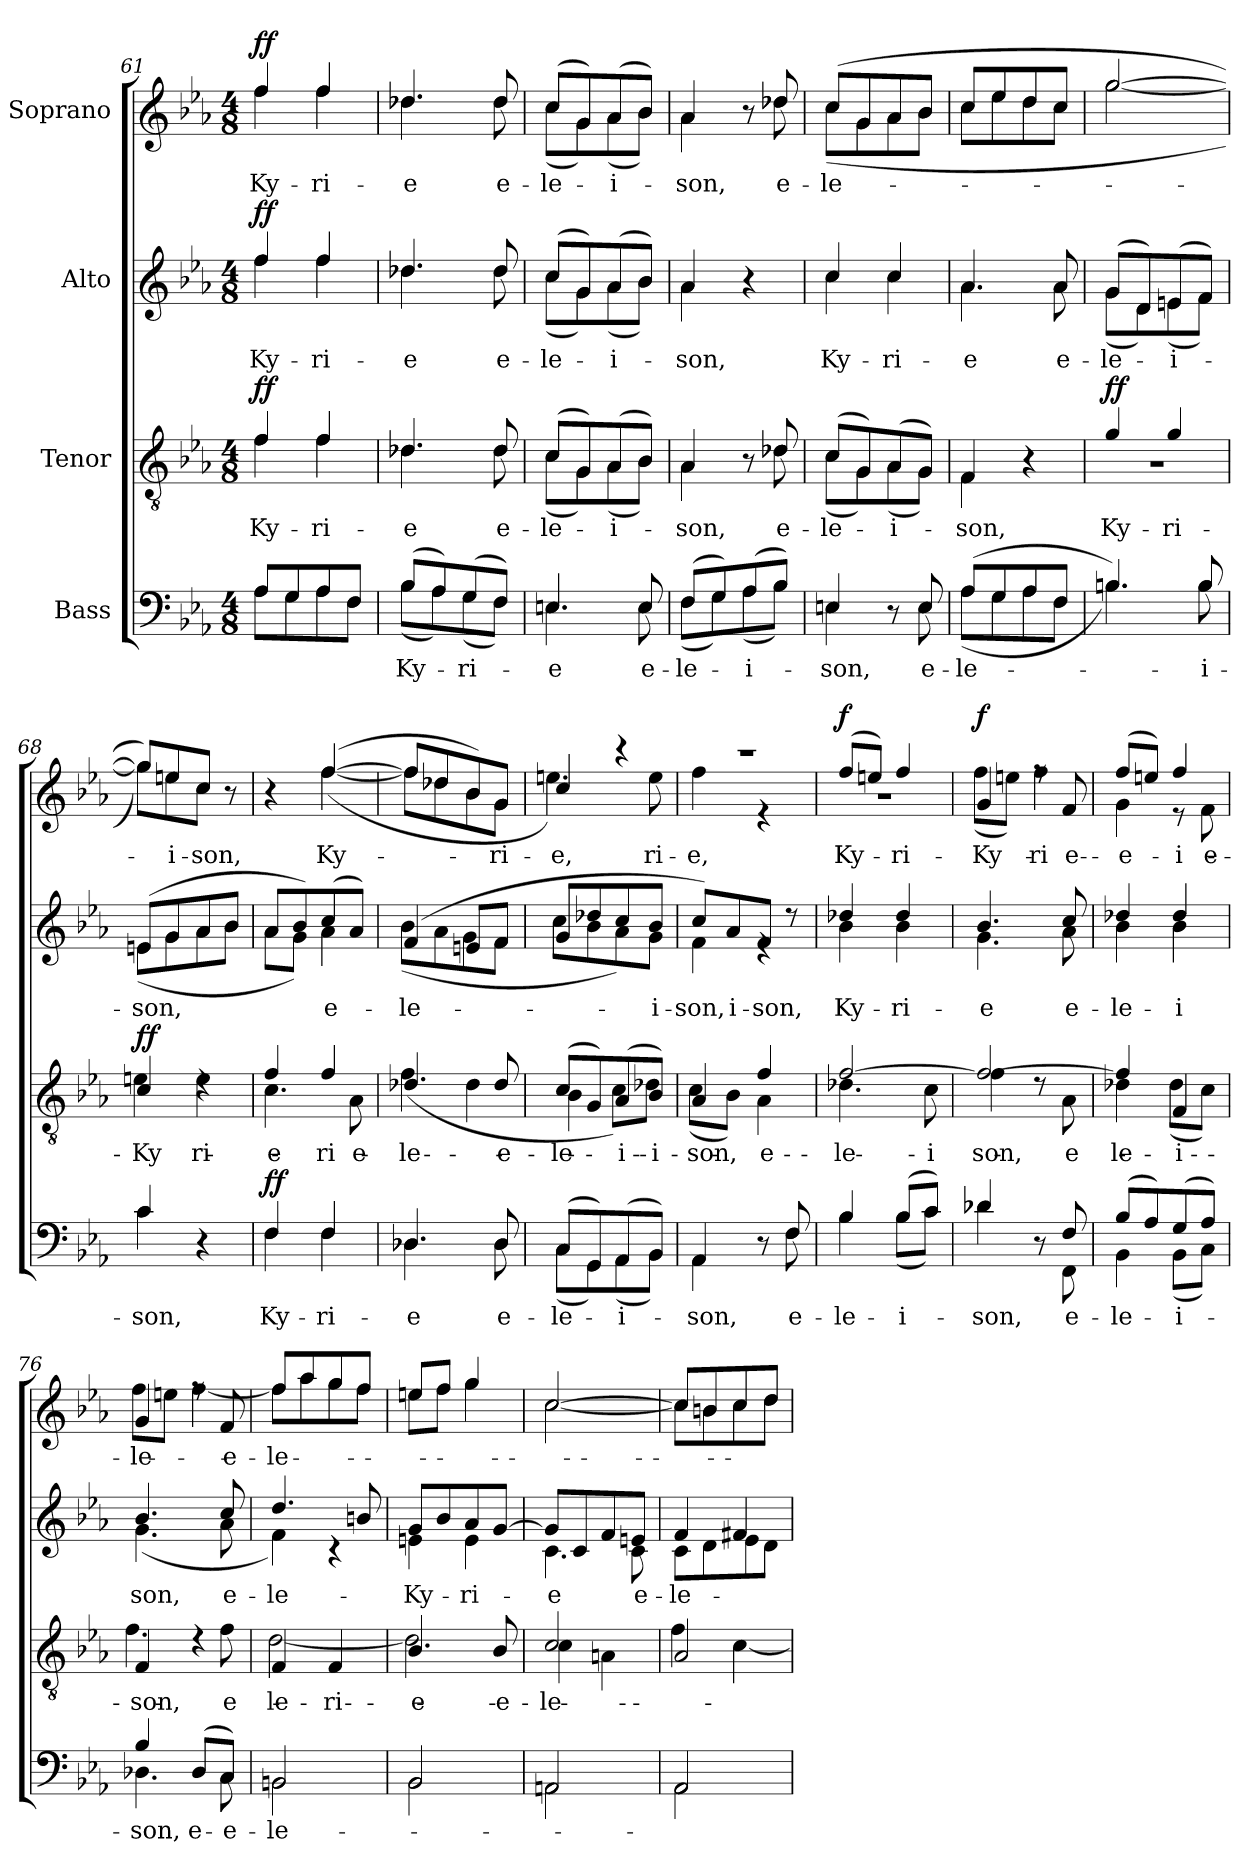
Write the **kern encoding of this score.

**kern	**text	**dynam	**kern	**text	**dynam	**kern	**text	**dynam	**kern	**text	**dynam
*part4	*part4	*part4	*part3	*part3	*part3	*part2	*part2	*part2	*part1	*part1	*part1
*staff4	*staff4	*staff4	*staff3	*staff3	*staff3	*staff2	*staff2	*staff2	*staff1	*staff1	*staff1
*I"Bass	*	*	*I"Tenor	*	*	*I"Alto	*	*	*I"Soprano	*	*
*clefF4	*	*	*clefGv2	*	*	*clefG2	*	*	*clefG2	*	*
*k[b-e-a-]	*	*	*k[b-e-a-]	*	*	*k[b-e-a-]	*	*	*k[b-e-a-]	*	*
*E-:	*	*	*E-:	*	*	*E-:	*	*	*E-:	*	*
*M4/8	*	*	*M4/8	*	*	*M4/8	*	*	*M4/8	*	*
=61	=61	=61	=61	=61	=61	=61	=61	=61	=61	=61	=61
*^	*	*	*^	*	*	*	*	*	*	*	*
!	!	!	!	!	!	!LO:LY:b	!LO:DY:a	!	!LO:LY:b	!LO:DY:a	!	!LO:LY:b	!LO:DY:a
*	*	*	*	*	*	*	*	*^	*	*	*^	*	*
8A-/L	8A-\L	.	.	4f/	4f\	Ky-	ff	4ff/	4ff\	Ky-	ff	4ff/	4ff\	Ky-	ff
8G/	8G\	.	.	.	.	.	.	.	.	.	.	.	.	.	.
!	!	!	!	!	!	!LO:LY:b	!	!	!	!LO:LY:b	!	!	!	!LO:LY:b	!
8A-/	8A-\	.	.	4f/	4f\	-ri-	.	4ff/	4ff\	-ri-	.	4ff/	4ff\	-ri-	.
8F/J	8F\J	.	.	.	.	.	.	.	.	.	.	.	.	.	.
=62	=62	=62	=62	=62	=62	=62	=62	=62	=62	=62	=62	=62	=62	=62	=62
!	!	!LO:LY:b	!	!	!	!LO:LY:b	!	!	!	!LO:LY:b	!	!	!	!LO:LY:b	!
(>8B-/L	(<8B-\L	Ky-	.	4.d-X/	4.d-\	-e	.	4.dd-X/	4.dd-\	-e	.	4.dd-X/	4.dd-\	-e	.
8A-/)	8A-\)	.	.	.	.	.	.	.	.	.	.	.	.	.	.
!	!	!LO:LY:b	!	!	!	!	!	!	!	!	!	!	!	!	!
(>8G/	(<8G\	-ri-	.	.	.	.	.	.	.	.	.	.	.	.	.
!	!	!	!	!	!	!LO:LY:b	!	!	!	!LO:LY:b	!	!	!	!LO:LY:b	!
8F/J)	8F\J)	.	.	8d-/	8d-\	e-	.	8dd-/	8dd-\	e-	.	8dd-/	8dd-\	e-	.
=63	=63	=63	=63	=63	=63	=63	=63	=63	=63	=63	=63	=63	=63	=63	=63
!	!	!LO:LY:b	!	!	!	!LO:LY:b	!	!	!	!LO:LY:b	!	!	!	!LO:LY:b	!
4.En/	4.E\	-e	.	(>8c/L	(<8c\L	-le-	.	(>8cc/L	(<8cc\L	-le-	.	(>8cc/L	(<8cc\L	-le-	.
.	.	.	.	8G/)	8G\)	.	.	8g/)	8g\)	.	.	8g/)	8g\)	.	.
!	!	!	!	!	!	!LO:LY:b	!	!	!	!LO:LY:b	!	!	!	!LO:LY:b	!
.	.	.	.	(>8A-/	(<8A-\	-i-	.	(>8a-/	(<8a-\	-i-	.	(>8a-/	(<8a-\	-i-	.
!	!	!LO:LY:b	!	!	!	!	!	!	!	!	!	!	!	!	!
8E/	8E\	e-	.	8B-/J)	8B-\J)	.	.	8b-/J)	8b-\J)	.	.	8b-/J)	8b-\J)	.	.
=64	=64	=64	=64	=64	=64	=64	=64	=64	=64	=64	=64	=64	=64	=64	=64
!	!	!LO:LY:b	!	!	!	!LO:LY:b	!	!	!	!LO:LY:b	!	!	!	!LO:LY:b	!
(>8F/L	(<8F\L	-le-	.	4A-/	4A-\	-son,	.	4a-/	4a-\	-son,	.	4a-/	4a-\	-son,	.
8G/)	8G\)	.	.	.	.	.	.	.	.	.	.	.	.	.	.
!	!	!LO:LY:b	!	!	!	!	!	!	!	!	!	!	!	!	!
(>8A-/	(<8A-\	-i-	.	8r	8ryy	.	.	4r	4ryy	.	.	8r	8ryy	.	.
!	!	!	!	!	!	!LO:LY:b	!	!	!	!	!	!	!	!LO:LY:b	!
8B-/J)	8B-\J)	.	.	8d-X/	8d-\	e-	.	.	.	.	.	8dd-X/	8dd-\	e-	.
=65	=65	=65	=65	=65	=65	=65	=65	=65	=65	=65	=65	=65	=65	=65	=65
!	!	!LO:LY:b	!	!	!	!LO:LY:b	!	!	!	!LO:LY:b	!	!	!	!LO:LY:b	!
4En/	4E\	-son,	.	(>8c/L	(<8c\L	-le-	.	4cc/	4cc\	Ky-	.	(>8cc/L	(<8cc\L	-le-	.
.	.	.	.	8G/)	8G\)	.	.	.	.	.	.	8g/	8g\	.	.
!	!	!	!	!	!	!LO:LY:b	!	!	!	!LO:LY:b	!	!	!	!	!
8r	8ryy	.	.	(>8A-/	(<8A-\	-i-	.	4cc/	4cc\	-ri-	.	8a-/	8a-\	.	.
!	!	!LO:LY:b	!	!	!	!	!	!	!	!	!	!	!	!	!
8E/	8E\	e-	.	8G/J)	8G\J)	.	.	.	.	.	.	8b-/J	8b-\J	.	.
=66	=66	=66	=66	=66	=66	=66	=66	=66	=66	=66	=66	=66	=66	=66	=66
!	!	!LO:LY:b	!	!	!	!LO:LY:b	!	!	!	!LO:LY:b	!	!	!	!	!
(>8A-/L	(<8A-\L	-le-	.	4F/	4F\	-son,	.	4.a-/	4.a-\	-e	.	8cc/L	8cc\L	.	.
8G/	8G\	.	.	.	.	.	.	.	.	.	.	8ee-/	8ee-\	.	.
8A-/	8A-\	.	.	4r	4ryy	.	.	.	.	.	.	8dd/	8dd\	.	.
!	!	!	!	!	!	!	!	!	!	!LO:LY:b	!	!	!	!	!
8F/J	8F\J	.	.	.	.	.	.	8a-/	8a-\	e-	.	8cc/J	8cc\J	.	.
=67	=67	=67	=67	=67	=67	=67	=67	=67	=67	=67	=67	=67	=67	=67	=67
!	!	!	!	!	!	!LO:LY:a	!LO:DY:a	!	!	!LO:LY:b	!	!	!	!	!
4.Bn/)	4.B\)	.	.	4g/	2r	Ky-	ff	(>8g/L	(<8g\L	-le-	.	[2gg/	[2gg\	.	.
.	.	.	.	.	.	.	.	8d/)	8d\)	.	.	.	.	.	.
!	!	!	!	!	!	!LO:LY:a	!	!	!	!LO:LY:b	!	!	!	!	!
.	.	.	.	4g/	.	-ri-	.	(>8en/	(<8e\	-i-	.	.	.	.	.
!	!	!LO:LY:b	!	!	!	!	!	!	!	!	!	!	!	!	!
8B/	8B\	-i-	.	.	.	.	.	8f/J)	8f\J)	.	.	.	.	.	.
!!LO:LB:g=z	!!
=68	=68	=68	=68	=68	=68	=68	=68	=68	=68	=68	=68	=68	=68	=68	=68
!	!	!LO:LY:b	!	!	!	!LO:LY:a	!	!	!	!	!	!	!	!	!
!	!	!	!	!	!	!LO:LY:b	!LO:DY:b	!	!	!LO:LY:b	!	!	!	!	!
4c/	4c\	-son,	.	4c/	4en\	Ky-	ff	(>8en/L	(<8e\L	-son,	.	8gg/L])	8gg\L])	.	.
!	!	!	!	!	!	!	!	!	!	!	!	!	!	!LO:LY:b	!
.	.	.	.	.	.	.	.	8g/	8g\	.	.	8een/	8ee\	-i-	.
!	!	!	!	!	!	!LO:LY:b	!	!	!	!	!	!	!	!LO:LY:b	!
4r	4ryy	.	.	4rd	4e\	-ri-	.	8a-/	8a-\	.	.	8cc/J	8cc\J	-son,	.
.	.	.	.	.	.	.	.	8b-/J	8b-\J	.	.	8r	8ryy	.	.
=69	=69	=69	=69	=69	=69	=69	=69	=69	=69	=69	=69	=69	=69	=69	=69
!	!	!LO:LY:b	!	!	!	!LO:LY:a	!	!	!	!	!	!	!	!	!
!	!	!	!LO:DY:a	!	!	!LO:LY:b	!	!	!	!	!	!	!	!	!
4F/	4F\	Ky-	ff	4f/	4.c\	-e	.	8a-/L	8a-\L	.	.	4r	4ryy	.	.
.	.	.	.	.	.	.	.	8b-/)	8g\J)	.	.	.	.	.	.
!	!	!LO:LY:b	!	!	!	!LO:LY:a	!	!	!	!LO:LY:a	!	!	!	!	!
!	!	!	!	!	!	!	!	!	!	!LO:LY:b	!	!	!	!LO:LY:a	!
!	!	!	!	!	!	!	!	!	!	!	!	!	!	!LO:LY:b	!
4F/	4F\	-ri-	.	4f/	.	-ri-	.	(>8cc/	4a-\	e-	.	(>[4ff/	(<[4ff\	Ky-	.
!	!	!	!	!	!	!LO:LY:b	!	!	!	!	!	!	!	!	!
.	.	.	.	.	8A-\	e-	.	8a-/J)	.	.	.	.	.	.	.
=70	=70	=70	=70	=70	=70	=70	=70	=70	=70	=70	=70	=70	=70	=70	=70
!	!	!LO:LY:b	!	!	!	!LO:LY:a	!	!	!	!	!	!	!	!	!
!	!	!	!	!	!	!LO:LY:b	!	!	!	!LO:LY:a	!	!	!	!	!
!	!	!	!	!	!	!	!	!	!	!LO:LY:b	!	!	!	!	!
4.D-X/	4.D-\	-e	.	4.d-X/	(<4f\	-le-	.	(>4f/	(<8b-\L	-le-	.	8ff/L]	8ff\L]	.	.
.	.	.	.	.	.	.	.	.	8a-\	.	.	8dd-X/	8dd-\	.	.
.	.	.	.	.	4d-\	.	.	8en/L	8g\	.	.	8b-/)	8b-\	.	.
!	!	!LO:LY:b	!	!	!	!LO:LY:a	!	!	!	!	!	!	!	!LO:LY:a	!
8D-/	8D-\	e-	.	8d-/	.	e-	.	8f/J	8f\J	.	.	8g/J	8g\J	-ri-	.
=71	=71	=71	=71	=71	=71	=71	=71	=71	=71	=71	=71	=71	=71	=71	=71
!	!	!LO:LY:b	!	!	!	!LO:LY:a	!	!	!	!	!	!	!	!LO:LY:a	!
(>8C/L	(<8C\L	-le-	.	(>8c/L	4B-\	-le-	.	8g/L	8cc\L	.	.	4cc/	4.een\)	-e,	.
8GG/)	8GG\)	.	.	8G/)	.	.	.	8dd-X/	8b-\	.	.	.	.	.	.
!	!	!LO:LY:b	!	!	!	!LO:LY:a	!	!	!	!	!	!	!	!	!
(>8AA-/	(<8AA-\	-i-	.	(>8A-/	8c\L)	-i-	.	8cc/	8a-\)	.	.	4r	.	.	.
!	!	!	!	!	!	!LO:LY:b	!	!	!	!LO:LY:b	!	!	!	!LO:LY:b	!
8BB-/J)	8BB-\J)	.	.	8B-/J)	8d-X\J	-i-	.	8b-/J	8g\J	-i-	.	.	8ee\	-ri-	.
=72	=72	=72	=72	=72	=72	=72	=72	=72	=72	=72	=72	=72	=72	=72	=72
!	!	!LO:LY:b	!	!	!	!LO:LY:a	!	!	!	!	!	!	!	!	!
!	!	!	!	!	!	!LO:LY:b	!	!	!	!LO:LY:b	!	!	!	!LO:LY:b	!
4AA-/	4AA-\	-son,	.	4A-/	(<8c\L	-son,	.	8cc/L)	4f\	-son,	.	2r	4ff\	-e,	.
!	!	!	!	!	!	!	!	!	!	!LO:LY:a	!	!	!	!	!
.	.	.	.	.	8B-\J)	.	.	8a-/	.	-i-	.	.	.	.	.
!	!	!	!	!	!	!LO:LY:a	!	!	!	!	!	!	!	!	!
!	!	!	!	!	!	!LO:LY:b	!	!	!	!LO:LY:a	!	!	!	!	!
8r	8ryy	.	.	4f/	4A-\	e-	.	8f/J	4re	-son,	.	.	4r	.	.
!	!	!LO:LY:b	!	!	!	!	!	!	!	!	!	!	!	!	!
8F/	8F\	e-	.	.	.	.	.	8r	.	.	.	.	.	.	.
=73	=73	=73	=73	=73	=73	=73	=73	=73	=73	=73	=73	=73	=73	=73	=73
!	!	!LO:LY:b	!	!	!	!LO:LY:a	!	!	!	!	!	!	!	!	!
!	!	!	!	!	!	!LO:LY:b	!	!	!	!LO:LY:b	!	!	!	!LO:LY:a	!LO:DY:a
4B-/	4B-\	-le-	.	[2f/	4.d-X\	-le-	.	4dd-X/	4b-\	Ky-	.	(>8ff/L	2r	Ky-	f
.	.	.	.	.	.	.	.	.	.	.	.	8een/J)	.	.	.
!	!	!LO:LY:b	!	!	!	!	!	!	!	!LO:LY:b	!	!	!	!LO:LY:a	!
(>8B-/L	(<8B-\L	-i-	.	.	.	.	.	4dd-/	4b-\	-ri-	.	4ff/	.	-ri-	.
!	!	!	!	!	!	!LO:LY:b	!	!	!	!	!	!	!	!	!
8c/J)	8c\J)	.	.	.	8c\	-i-	.	.	.	.	.	.	.	.	.
=74	=74	=74	=74	=74	=74	=74	=74	=74	=74	=74	=74	=74	=74	=74	=74
!	!	!LO:LY:b	!	!	!	!LO:LY:b	!	!	!	!LO:LY:b	!	!	!	!LO:LY:a	!
!	!	!	!	!	!	!	!	!	!	!	!	!	!	!LO:LY:b	!LO:DY:b
4d-X/	4d-\	-son,	.	2f/_	4f\	-son,	.	4.b-/	4.g\	-e	.	4g/	(<8ff\L	Ky-	f
.	.	.	.	.	.	.	.	.	.	.	.	.	8een\J)	.	.
!	!	!	!	!	!	!	!	!	!	!	!	!	!	!LO:LY:b	!
8r	8ryy	.	.	.	8rd	.	.	.	.	.	.	8rff	4ff\	-ri-	.
!	!	!LO:LY:a	!	!	!	!	!	!	!	!	!	!	!	!	!
!	!	!LO:LY:b	!	!	!	!LO:LY:b	!	!	!	!LO:LY:a	!	!	!	!	!
!	!	!	!	!	!	!	!	!	!	!LO:LY:b	!	!	!	!LO:LY:a	!
8F/	8FF\	e-	.	.	8A-\	e-	.	8cc/	8a-\	e-	.	8f/	.	e-	.
=75	=75	=75	=75	=75	=75	=75	=75	=75	=75	=75	=75	=75	=75	=75	=75
!	!	!LO:LY:a	!	!	!	!	!	!	!	!	!	!	!	!	!
!	!	!LO:LY:b	!	!	!	!LO:LY:b	!	!	!	!LO:LY:a	!	!	!	!	!
!	!	!	!	!	!	!	!	!	!	!LO:LY:b	!	!	!	!LO:LY:a	!
!	!	!	!	!	!	!	!	!	!	!	!	!	!	!LO:LY:b	!
(>8B-/L	4BB-\	-le-	.	4f/]	4d-X\	-le-	.	4dd-X/	4b-\	-le-	.	(>8ff/L	4g\	-e	.
8A-/)	.	.	.	.	.	.	.	.	.	.	.	8een/J)	.	.	.
!	!	!LO:LY:a	!	!	!	!	!	!	!	!	!	!	!	!	!
!	!	!LO:LY:b	!	!	!	!LO:LY:a	!	!	!	!	!	!	!	!	!
!	!	!	!	!	!	!LO:LY:b	!	!	!	!LO:LY:a	!	!	!	!	!
!	!	!	!	!	!	!	!	!	!	!LO:LY:b	!	!	!	!LO:LY:a	!
(>8G/	(<8BB-\L	-i-	.	4F/	(<8d-\L	-i-	.	4dd-/	4b-\	-i	.	4ff/	8r	-i-	.
!	!	!	!	!	!	!	!	!	!	!	!	!	!	!LO:LY:b	!
8A-/J)	8C\J)	.	.	.	8c\J)	.	.	.	.	.	.	.	8f\	e-	.
!!LO:PB:g=z	!!
=76	=76	=76	=76	=76	=76	=76	=76	=76	=76	=76	=76	=76	=76	=76	=76
!	!	!LO:LY:a	!	!	!	!	!	!	!	!	!	!	!	!	!
!	!	!LO:LY:b	!	!	!	!LO:LY:a	!	!	!	!	!	!	!	!	!
!	!	!	!	!	!	!LO:LY:b	!	!	!	!LO:LY:a	!	!	!	!	!
!	!	!	!	!	!	!	!	!	!	!LO:LY:b	!	!	!	!LO:LY:a	!
!	!	!	!	!	!	!	!	!	!	!	!	!	!	!LO:LY:b	!
4B-/	4.D-X\	-son,	.	4F/	4.f\	-son,	.	4.b-/	(<4.g\	son,	.	4g/	8ff\L	-le-	.
.	.	.	.	.	.	.	.	.	.	.	.	.	8een\J	.	.
!	!	!LO:LY:a	!	!	!	!	!	!	!	!	!	!	!	!	!
(>8D-/L	.	e-	.	4rd	.	.	.	.	.	.	.	8rff	[4ff\	.	.
!	!	!LO:LY:b	!	!	!	!LO:LY:b	!	!	!	!LO:LY:a	!	!	!	!LO:LY:a	!
8C/J)	8C\	e-	.	.	8f\	e-	.	8cc/	8a-\	e-	.	8f/	.	e-	.
=77	=77	=77	=77	=77	=77	=77	=77	=77	=77	=77	=77	=77	=77	=77	=77
!	!	!LO:LY:a	!	!	!	!	!	!	!	!	!	!	!	!	!
!	!	!LO:LY:b	!	!	!	!LO:LY:a	!	!	!	!	!	!	!	!	!
!	!	!	!	!	!	!LO:LY:b	!	!	!	!LO:LY:a	!	!	!	!LO:LY:a	!
2BBn/	2BB\	-le-	.	4F/	[2d\	-le-	.	4.dd/	4f\)	-le-	.	8ff/L	8ff\L]	-le-	.
.	.	.	.	.	.	.	.	.	.	.	.	8aa-/	8aa-\	.	.
!	!	!	!	!	!	!LO:LY:a	!	!	!	!	!	!	!	!	!
.	.	.	.	4F/	.	-ri-	.	.	4r	.	.	8gg/	8gg\	.	.
.	.	.	.	.	.	.	.	8bn/	.	.	.	8ff/J	8ff\J	.	.
=78	=78	=78	=78	=78	=78	=78	=78	=78	=78	=78	=78	=78	=78	=78	=78
!	!	!	!	!	!	!LO:LY:a	!	!	!	!LO:LY:b	!	!	!	!	!
2BB-/	2BB-\	.	.	4.B-/	2d\]	-e	.	8g/L	4en\	Ky-	.	8een/L	8ee\L	.	.
.	.	.	.	.	.	.	.	8b-/	.	.	.	8ff/J	8ff\J	.	.
!	!	!	!	!	!	!	!	!	!	!LO:LY:b	!	!	!	!	!
.	.	.	.	.	.	.	.	8a-/	4e\	-ri-	.	4gg/	4gg\	.	.
!	!	!	!	!	!	!LO:LY:a	!	!	!	!	!	!	!	!	!
.	.	.	.	8B-/	.	e-	.	[8g/J	.	.	.	.	.	.	.
=79	=79	=79	=79	=79	=79	=79	=79	=79	=79	=79	=79	=79	=79	=79	=79
!	!	!	!	!	!	!LO:LY:a	!	!	!	!LO:LY:b	!	!	!	!	!
2AAn/	2AA\	.	.	2c/	4c\	-le-	.	8g/L]	4.c\	-e	.	[2cc/	[2cc\	.	.
.	.	.	.	.	.	.	.	8c/	.	.	.	.	.	.	.
.	.	.	.	.	4An\	.	.	8f/	.	.	.	.	.	.	.
!	!	!	!	!	!	!	!	!	!	!LO:LY:b	!	!	!	!	!
.	.	.	.	.	.	.	.	8en/J	8c\	e-	.	.	.	.	.
=80	=80	=80	=80	=80	=80	=80	=80	=80	=80	=80	=80	=80	=80	=80	=80
!	!	!	!	!	!	!	!	!	!	!LO:LY:b	!	!	!	!	!
2AA-/	2AA-\	.	.	2A-/	4f\	.	.	4f/	8c\L	-le-	.	8cc/L]	8cc\L]	.	.
.	.	.	.	.	.	.	.	.	8d\	.	.	8bn/	8b\	.	.
.	.	.	.	.	[4c\	.	.	4f#X/	8e-\	.	.	8cc/	8cc\	.	.
.	.	.	.	.	.	.	.	.	8d\J	.	.	8dd/J	8dd\J	.	.
*v	*v	*	*	*	*	*	*	*v	*v	*	*	*v	*v	*	*
*	*	*	*v	*v	*	*	*	*	*	*	*	*
=	=	=	=	=	=	=	=	=	=	=	=
*-	*-	*-	*-	*-	*-	*-	*-	*-	*-	*-	*-
